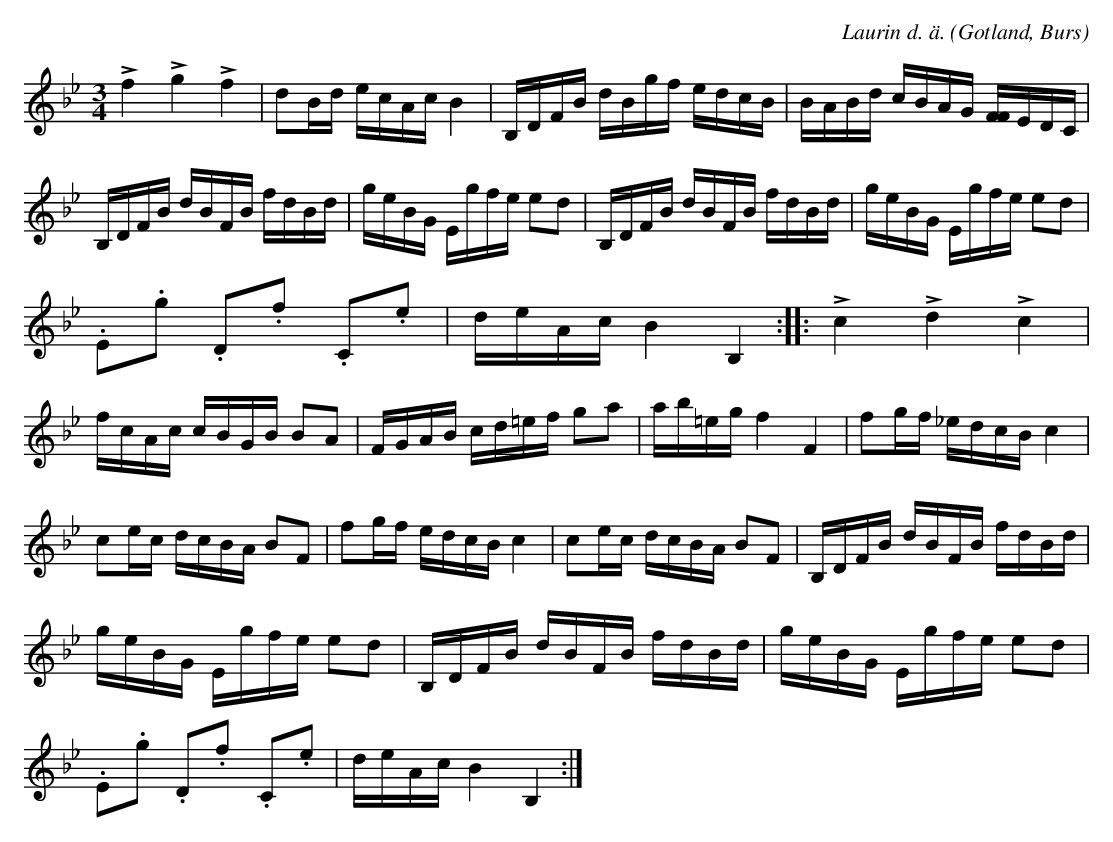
X:1
T:
C:Laurin d. \"a.
O:Gotland, Burs
M:3/4
L:1/16
K:Bb
Lf4 Lg4 Lf4|d2Bd ecAc B4|B,DFB dBgf edcB|BABd cBAG [FF4]EDC|
B,DFB dBFB fdBd|geBG Egfe e2d2|B,DFB dBFB fdBd|geBG Egfe e2d2|
.E2.g2 .D2.f2 .C2.e2|deAc B4 B,4::Lc4 Ld4 Lc4|
fcAc cBGB B2A2|FGAB cd=ef g2a2|ab=eg f4 F4|f2gf _edcB c4|
c2ec dcBA B2F2|f2gf edcB c4|c2ec dcBA B2F2|B,DFB dBFB fdBd|
geBG Egfe e2d2|B,DFB dBFB fdBd|geBG Egfe e2d2|
.E2.g2 .D2.f2 .C2.e2|deAc B4 B,4:|
